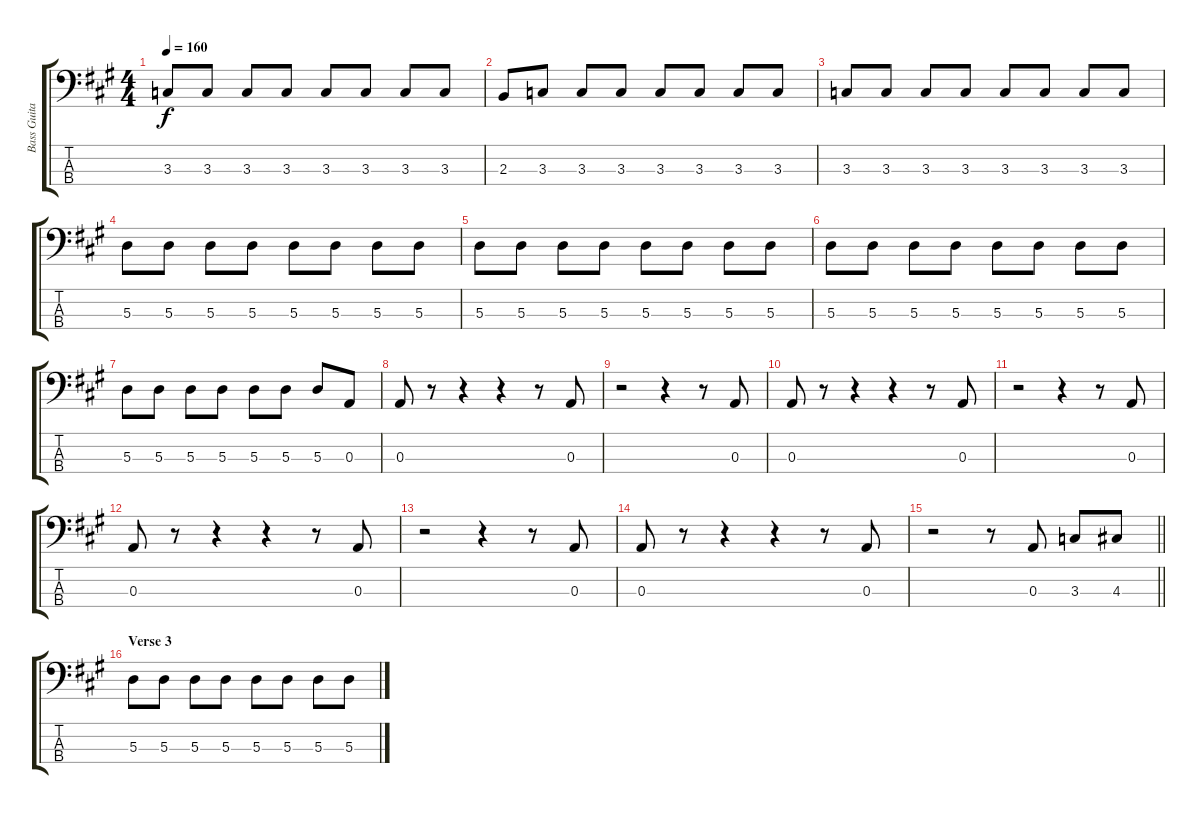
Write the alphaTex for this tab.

\track ("Bass Guitar" "Bass Guita") {instrument electricbassfinger}
\staff {score tabs}
\tuning (G2 D2 A1 E1) {hide}
\ts (4 4)
\tempo 160
\clef f4
\ks a
3.3.8{dy f} 3.3.8 3.3.8 3.3.8 3.3.8 3.3.8 3.3.8 3.3.8 |
2.3.8 3.3.8 3.3.8 3.3.8 3.3.8 3.3.8 3.3.8 3.3.8 |
3.3.8 3.3.8 3.3.8 3.3.8 3.3.8 3.3.8 3.3.8 3.3.8 |
5.3.8 5.3.8 5.3.8 5.3.8 5.3.8 5.3.8 5.3.8 5.3.8 |
5.3.8 5.3.8 5.3.8 5.3.8 5.3.8 5.3.8 5.3.8 5.3.8 |
5.3.8 5.3.8 5.3.8 5.3.8 5.3.8 5.3.8 5.3.8 5.3.8 |
5.3.8 5.3.8 5.3.8 5.3.8 5.3.8 5.3.8 5.3.8 0.3.8 |
0.3.8 r.8 r.4 r.4 r.8 0.3.8 |
r.2 r.4 r.8 0.3.8 |
0.3.8 r.8 r.4 r.4 r.8 0.3.8 |
r.2 r.4 r.8 0.3.8 |
0.3.8 r.8 r.4 r.4 r.8 0.3.8 |
r.2 r.4 r.8 0.3.8 |
0.3.8 r.8 r.4 r.4 r.8 0.3.8 |
\barLineRight lightlight
r.2 r.8 0.3.8 3.3.8 4.3.8 |
\section ("" "Verse 3")
5.3.8 5.3.8 5.3.8 5.3.8 5.3.8 5.3.8 5.3.8 5.3.8
